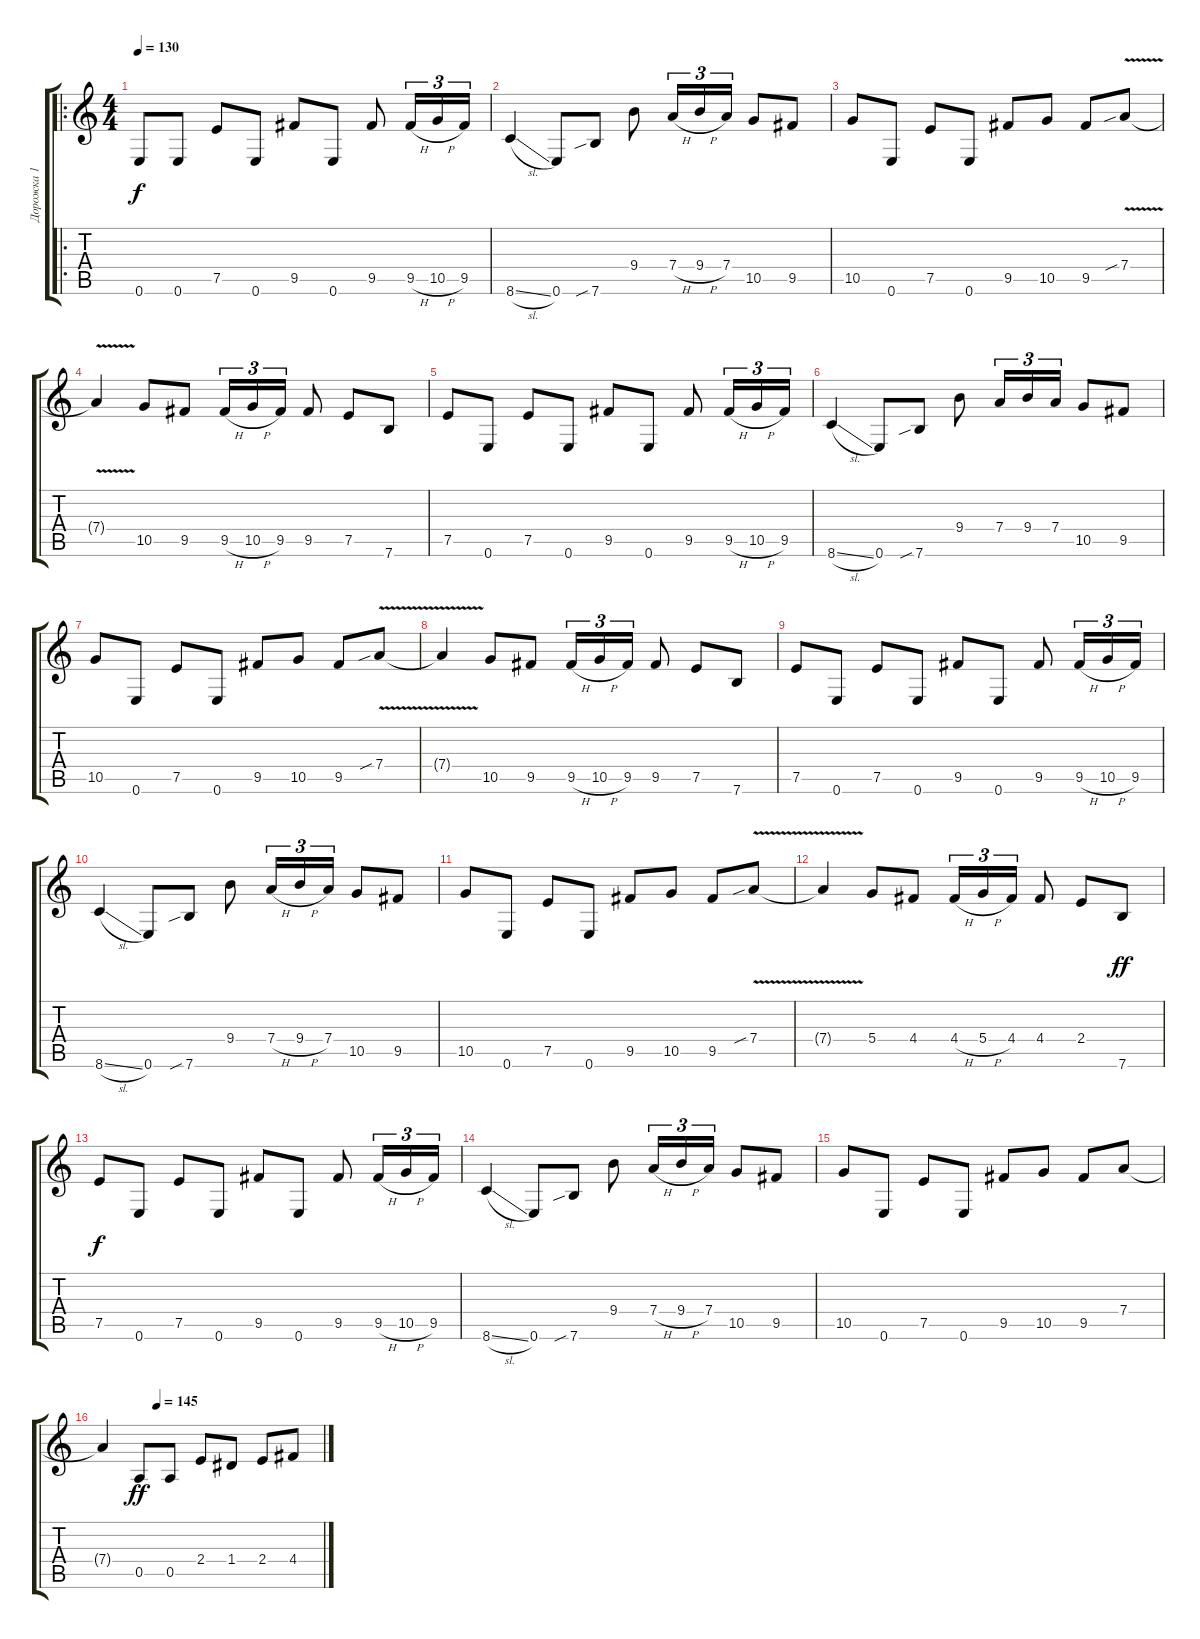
\track ("Дорожка 1" "Дорожка 1") {instrument overdrivenguitar}
\staff {score tabs}
\tuning (E4 B3 G3 D3 A2 E2) {hide}
\ro
\ts (4 4)
\tempo 130
\clef g2
\ks c
0.6.8{dy f} 0.6.8 7.5.8 0.6.8 9.5.8 0.6.8 9.5.8 9.5{h}.16{tu (3 2)} 10.5{h}.16{tu (3 2)} 9.5.16{tu (3 2)} |
8.6{sl}.4 0.6.8 7.6{sib}.8 9.4.8 7.4{h}.16{tu (3 2)} 9.4{h}.16{tu (3 2)} 7.4.16{tu (3 2)} 10.5.8 9.5.8 |
10.5.8 0.6.8 7.5.8 0.6.8 9.5.8 10.5.8 9.5.8 7.4{v sib}.8 |
7.4{t}.4 10.5.8 9.5.8 9.5{h}.16{tu (3 2)} 10.5{h}.16{tu (3 2)} 9.5.16{tu (3 2)} 9.5.8 7.5.8 7.6.8 |
7.5.8 0.6.8 7.5.8 0.6.8 9.5.8 0.6.8 9.5.8 9.5{h}.16{tu (3 2)} 10.5{h}.16{tu (3 2)} 9.5.16{tu (3 2)} |
8.6{sl}.4 0.6.8 7.6{sib}.8 9.4.8 7.4.16{tu (3 2)} 9.4.16{tu (3 2)} 7.4.16{tu (3 2)} 10.5.8 9.5.8 |
10.5.8 0.6.8 7.5.8 0.6.8 9.5.8 10.5.8 9.5.8 7.4{v sib}.8 |
7.4{t}.4 10.5.8 9.5.8 9.5{h}.16{tu (3 2)} 10.5{h}.16{tu (3 2)} 9.5.16{tu (3 2)} 9.5.8 7.5.8 7.6.8 |
7.5.8 0.6.8 7.5.8 0.6.8 9.5.8 0.6.8 9.5.8 9.5{h}.16{tu (3 2)} 10.5{h}.16{tu (3 2)} 9.5.16{tu (3 2)} |
8.6{sl}.4 0.6.8 7.6{sib}.8 9.4.8 7.4{h}.16{tu (3 2)} 9.4{h}.16{tu (3 2)} 7.4.16{tu (3 2)} 10.5.8 9.5.8 |
10.5.8 0.6.8 7.5.8 0.6.8 9.5.8 10.5.8 9.5.8 7.4{v sib}.8 |
7.4{t}.4 5.4.8 4.4.8 4.4{h}.16{tu (3 2)} 5.4{h}.16{tu (3 2)} 4.4.16{tu (3 2)} 4.4.8 2.4.8 7.6.8{dy ff} |
7.5.8{dy f} 0.6.8 7.5.8 0.6.8 9.5.8 0.6.8 9.5.8 9.5{h}.16{tu (3 2)} 10.5{h}.16{tu (3 2)} 9.5.16{tu (3 2)} |
8.6{sl}.4 0.6.8 7.6{sib}.8 9.4.8 7.4{h}.16{tu (3 2)} 9.4{h}.16{tu (3 2)} 7.4.16{tu (3 2)} 10.5.8 9.5.8 |
10.5.8 0.6.8 7.5.8 0.6.8 9.5.8 10.5.8 9.5.8 7.4.8 |
\tempo (145 0.25)
7.4{t}.4 0.5.8{dy ff} 0.5.8 2.4.8 1.4.8 2.4.8 4.4.8
